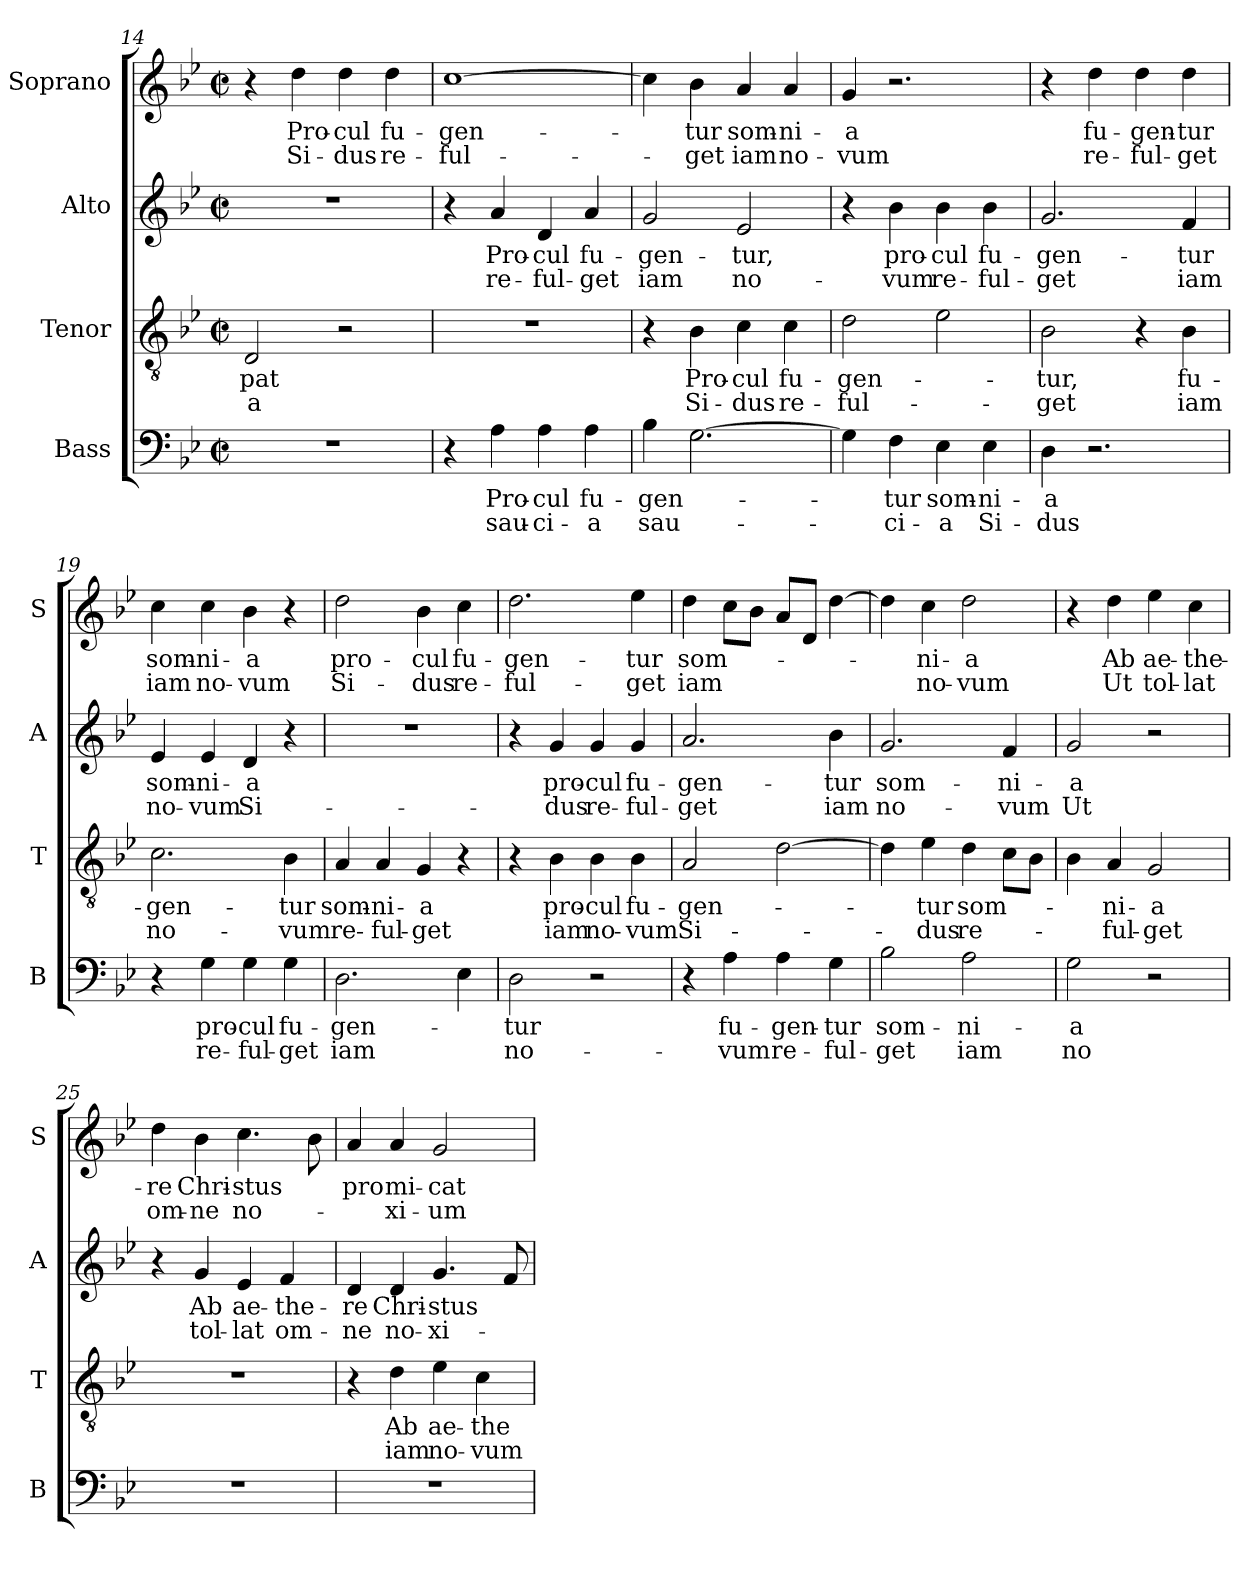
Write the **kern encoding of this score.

**kern	**text	**text	**kern	**text	**text	**kern	**text	**text	**kern	**text	**text
*part4	*part4	*part4	*part3	*part3	*part3	*part2	*part2	*part2	*part1	*part1	*part1
*staff4	*staff4	*staff4	*staff3	*staff3	*staff3	*staff2	*staff2	*staff2	*staff1	*staff1	*staff1
*I"Bass	*	*	*I"Tenor	*	*	*I"Alto	*	*	*I"Soprano	*	*
*I'B	*	*	*I'T	*	*	*I'A	*	*	*I'S	*	*
!!LO:LB:g=z
*clefF4	*	*	*clefGv2	*	*	*clefG2	*	*	*clefG2	*	*
*k[b-e-]	*	*	*k[b-e-]	*	*	*k[b-e-]	*	*	*k[b-e-]	*	*
*B-:	*	*	*B-:	*	*	*B-:	*	*	*B-:	*	*
*M2/2	*	*	*M2/2	*	*	*M2/2	*	*	*M2/2	*	*
*met(c|)	*	*	*met(c|)	*	*	*met(c|)	*	*	*met(c|)	*	*
=14	=14	=14	=14	=14	=14	=14	=14	=14	=14	=14	=14
!	!	!	!	!LO:LY:b	!LO:LY:b	!	!	!	!	!	!
1r	.	.	2D/	-pat	-a	1r	.	.	4r	.	.
!	!	!	!	!	!	!	!	!	!	!LO:LY:b	!LO:LY:b
.	.	.	.	.	.	.	.	.	4dd\	Pro-	Si-
!	!	!	!	!	!	!	!	!	!	!LO:LY:b	!LO:LY:b
.	.	.	2r	.	.	.	.	.	4dd\	-cul	-dus
!	!	!	!	!	!	!	!	!	!	!LO:LY:b	!LO:LY:b
.	.	.	.	.	.	.	.	.	4dd\	fu-	re-
=15	=15	=15	=15	=15	=15	=15	=15	=15	=15	=15	=15
!	!	!	!	!	!	!	!	!	!	!LO:LY:b	!LO:LY:b
4r	.	.	1r	.	.	4r	.	.	[>1cc	-gen-	-ful-
!	!LO:LY:b	!LO:LY:b	!	!	!	!	!LO:LY:b	!LO:LY:b	!	!	!
4A\	Pro-	sau-	.	.	.	4a/	Pro-	re-	.	.	.
!	!LO:LY:b	!LO:LY:b	!	!	!	!	!LO:LY:b	!LO:LY:b	!	!	!
4A\	-cul	-ci-	.	.	.	4d/	-cul	-ful-	.	.	.
!	!LO:LY:b	!LO:LY:b	!	!	!	!	!LO:LY:b	!LO:LY:b	!	!	!
4A\	fu-	-a	.	.	.	4a/	fu-	-get	.	.	.
=16	=16	=16	=16	=16	=16	=16	=16	=16	=16	=16	=16
!	!LO:LY:b	!LO:LY:b	!	!	!	!	!LO:LY:b	!LO:LY:b	!	!	!
4B-\	-gen-	sau-	4r	.	.	2g/	-gen-	iam	4cc\]	.	.
!	!	!	!	!LO:LY:b	!LO:LY:b	!	!	!	!	!LO:LY:b	!LO:LY:b
[>2.G\	.	.	4B-\	Pro-	Si-	.	.	.	4b-\	-tur	-get
!	!	!	!	!LO:LY:b	!LO:LY:b	!	!LO:LY:b	!LO:LY:b	!	!LO:LY:b	!LO:LY:b
.	.	.	4c\	-cul	-dus	2e-/	-tur,	no-	4a/	som-	iam
!	!	!	!	!LO:LY:b	!LO:LY:b	!	!	!	!	!LO:LY:b	!LO:LY:b
.	.	.	4c\	fu-	re-	.	.	.	4a/	-ni-	no-
=17	=17	=17	=17	=17	=17	=17	=17	=17	=17	=17	=17
!	!	!	!	!LO:LY:b	!LO:LY:b	!	!	!	!	!LO:LY:b	!LO:LY:b
4G\]	.	.	2d\	-gen-	-ful-	4r	.	.	4g/	-a	-vum
!	!LO:LY:b	!LO:LY:b	!	!	!	!	!LO:LY:b	!LO:LY:b	!	!	!
4F\	-tur	-ci-	.	.	.	4b-\	pro-	-vum	2.r	.	.
!	!LO:LY:b	!LO:LY:b	!	!	!	!	!LO:LY:b	!LO:LY:b	!	!	!
4E-\	som-	-a	2e-\	.	.	4b-\	-cul	re-	.	.	.
!	!LO:LY:b	!LO:LY:b	!	!	!	!	!LO:LY:b	!LO:LY:b	!	!	!
4E-\	-ni-	Si-	.	.	.	4b-\	fu-	-ful-	.	.	.
=18	=18	=18	=18	=18	=18	=18	=18	=18	=18	=18	=18
!	!LO:LY:b	!LO:LY:b	!	!LO:LY:b	!LO:LY:b	!	!LO:LY:b	!LO:LY:b	!	!	!
4D\	-a	-dus	2B-\	-tur,	-get	2.g/	-gen-	-get	4r	.	.
!	!	!	!	!	!	!	!	!	!	!LO:LY:b	!LO:LY:b
2.r	.	.	.	.	.	.	.	.	4dd\	fu-	re-
!	!	!	!	!	!	!	!	!	!	!LO:LY:b	!LO:LY:b
.	.	.	4r	.	.	.	.	.	4dd\	-gen-	-ful-
!	!	!	!	!LO:LY:b	!LO:LY:b	!	!LO:LY:b	!LO:LY:b	!	!LO:LY:b	!LO:LY:b
.	.	.	4B-\	fu-	iam	4f/	-tur	iam	4dd\	-tur	-get
=19	=19	=19	=19	=19	=19	=19	=19	=19	=19	=19	=19
!	!	!	!	!LO:LY:b	!LO:LY:b	!	!LO:LY:b	!LO:LY:b	!	!LO:LY:b	!LO:LY:b
4r	.	.	2.c\	-gen-	no-	4e-/	som-	no-	4cc\	som-	iam
!	!LO:LY:b	!LO:LY:b	!	!	!	!	!LO:LY:b	!LO:LY:b	!	!LO:LY:b	!LO:LY:b
4G\	pro-	re-	.	.	.	4e-/	-ni-	-vum	4cc\	-ni-	no-
!	!LO:LY:b	!LO:LY:b	!	!	!	!	!LO:LY:b	!LO:LY:b	!	!LO:LY:b	!LO:LY:b
4G\	-cul	-ful-	.	.	.	4d/	-a	Si-	4b-\	-a	-vum
!	!LO:LY:b	!LO:LY:b	!	!LO:LY:b	!LO:LY:b	!	!	!	!	!	!
4G\	fu-	-get	4B-\	-tur	-vum	4r	.	.	4r	.	.
=20	=20	=20	=20	=20	=20	=20	=20	=20	=20	=20	=20
!	!LO:LY:b	!LO:LY:b	!	!LO:LY:b	!LO:LY:b	!	!	!	!	!LO:LY:b	!LO:LY:b
2.D\	-gen-	iam	4A/	som-	re-	1r	.	.	2dd\	pro-	Si-
!	!	!	!	!LO:LY:b	!LO:LY:b	!	!	!	!	!	!
.	.	.	4A/	-ni-	-ful-	.	.	.	.	.	.
!	!	!	!	!LO:LY:b	!LO:LY:b	!	!	!	!	!LO:LY:b	!LO:LY:b
.	.	.	4G/	-a	-get	.	.	.	4b-\	-cul	-dus
!	!	!	!	!	!	!	!	!	!	!LO:LY:b	!LO:LY:b
4E-\	.	.	4r	.	.	.	.	.	4cc\	fu-	re-
!!LO:PB:g=z
=21	=21	=21	=21	=21	=21	=21	=21	=21	=21	=21	=21
!	!LO:LY:b	!LO:LY:b	!	!	!	!	!	!	!	!LO:LY:b	!LO:LY:b
2D\	-tur	no-	4r	.	.	4r	.	.	2.dd\	-gen-	-ful-
!	!	!	!	!LO:LY:b	!LO:LY:b	!	!LO:LY:b	!LO:LY:b	!	!	!
.	.	.	4B-\	pro-	iam	4g/	pro-	-dus	.	.	.
!	!	!	!	!LO:LY:b:rj	!LO:LY:b:rj	!	!LO:LY:b:rj	!LO:LY:b:rj	!	!	!
2r	.	.	4B-\	-cul	no-	4g/	-cul	re-	.	.	.
!	!	!	!	!LO:LY:b	!LO:LY:b	!	!LO:LY:b	!LO:LY:b	!	!LO:LY:b	!LO:LY:b
.	.	.	4B-\	fu-	-vum	4g/	fu-	-ful-	4ee-\	-tur	-get
=22	=22	=22	=22	=22	=22	=22	=22	=22	=22	=22	=22
!	!	!	!	!LO:LY:b	!LO:LY:b	!	!LO:LY:b	!LO:LY:b	!	!LO:LY:b	!LO:LY:b
4r	.	.	2A/	-gen-	Si-	2.a/	-gen-	-get	4dd\	som-	iam
!	!LO:LY:b	!LO:LY:b	!	!	!	!	!	!	!	!	!
4A\	fu-	-vum	.	.	.	.	.	.	8cc\L	.	.
.	.	.	.	.	.	.	.	.	8b-\J	.	.
!	!LO:LY:b	!LO:LY:b	!	!	!	!	!	!	!	!	!
4A\	-gen-	re-	[>2d\	.	.	.	.	.	8a/L	.	.
.	.	.	.	.	.	.	.	.	8d/J	.	.
!	!LO:LY:b	!LO:LY:b	!	!	!	!	!LO:LY:b	!LO:LY:b	!	!	!
4G\	-tur	-ful-	.	.	.	4b-\	-tur	iam	[>4dd\	.	.
=23	=23	=23	=23	=23	=23	=23	=23	=23	=23	=23	=23
!	!LO:LY:b	!LO:LY:b	!	!	!	!	!LO:LY:b	!LO:LY:b	!	!	!
2B-\	som-	-get	4d\]	.	.	2.g/	som-	no-	4dd\]	.	.
!	!	!	!	!LO:LY:b	!LO:LY:b	!	!	!	!	!LO:LY:b	!LO:LY:b
.	.	.	4e-\	-tur	-dus	.	.	.	4cc\	-ni-	no-
!	!LO:LY:b	!LO:LY:b	!	!LO:LY:b	!LO:LY:b	!	!	!	!	!LO:LY:b	!LO:LY:b
2A\	-ni-	iam	4d\	som-	re-	.	.	.	2dd\	-a	-vum
!	!	!	!	!	!	!	!LO:LY:b	!LO:LY:b	!	!	!
.	.	.	8c\L	.	.	4f/	-ni-	-vum	.	.	.
.	.	.	8B-\J	.	.	.	.	.	.	.	.
=24	=24	=24	=24	=24	=24	=24	=24	=24	=24	=24	=24
!	!LO:LY:b	!LO:LY:b	!	!	!	!	!LO:LY:b	!LO:LY:b	!	!	!
2G\	-a	no-	4B-\	.	.	2g/	-a	Ut	4r	.	.
!	!	!	!	!LO:LY:b	!LO:LY:b	!	!	!	!	!LO:LY:b	!LO:LY:b
.	.	.	4A/	-ni-	-ful-	.	.	.	4dd\	Ab	Ut
!	!	!	!	!LO:LY:b	!LO:LY:b	!	!	!	!	!LO:LY:b	!LO:LY:b
2r	.	.	2G/	-a	-get	2r	.	.	4ee-\	ae-	tol-
!	!	!	!	!	!	!	!	!	!	!LO:LY:b	!LO:LY:b
.	.	.	.	.	.	.	.	.	4cc\	-the-	-lat
=25	=25	=25	=25	=25	=25	=25	=25	=25	=25	=25	=25
!	!	!	!	!	!	!	!	!	!	!LO:LY:b	!LO:LY:b
1r	.	.	1r	.	.	4r	.	.	4dd\	-re	om-
!	!	!	!	!	!	!	!LO:LY:b	!LO:LY:b	!	!LO:LY:b	!LO:LY:b
.	.	.	.	.	.	4g/	Ab	tol-	4b-\	Chri-	-ne
!	!	!	!	!	!	!	!LO:LY:b	!LO:LY:b	!	!LO:LY:b	!LO:LY:b
.	.	.	.	.	.	4e-/	ae-	-lat	4.cc\	-stus	no-
!	!	!	!	!	!	!	!LO:LY:b	!LO:LY:b	!	!	!
.	.	.	.	.	.	4f/	-the-	om-	.	.	.
.	.	.	.	.	.	.	.	.	8b-\	.	.
=26	=26	=26	=26	=26	=26	=26	=26	=26	=26	=26	=26
!	!	!	!	!	!	!	!LO:LY:b	!LO:LY:b	!	!LO:LY:b	!
1r	.	.	4r	.	.	4d/	-re	-ne	4a/	pro	.
!	!	!	!	!LO:LY:b	!LO:LY:b	!	!LO:LY:b	!LO:LY:b	!	!LO:LY:b	!LO:LY:b
.	.	.	4d\	Ab	iam	4d/	Chri-	no-	4a/	mi-	-xi-
!	!	!	!	!LO:LY:b	!LO:LY:b	!	!LO:LY:b	!LO:LY:b	!	!LO:LY:b	!LO:LY:b
.	.	.	4e-\	ae-	no-	4.g/	-stus	-xi-	2g/	-cat	-um
!	!	!	!	!LO:LY:b	!LO:LY:b	!	!	!	!	!	!
.	.	.	4c\	-the-	-vum	.	.	.	.	.	.
.	.	.	.	.	.	8f/	.	.	.	.	.
=	=	=	=	=	=	=	=	=	=	=	=
*-	*-	*-	*-	*-	*-	*-	*-	*-	*-	*-	*-
